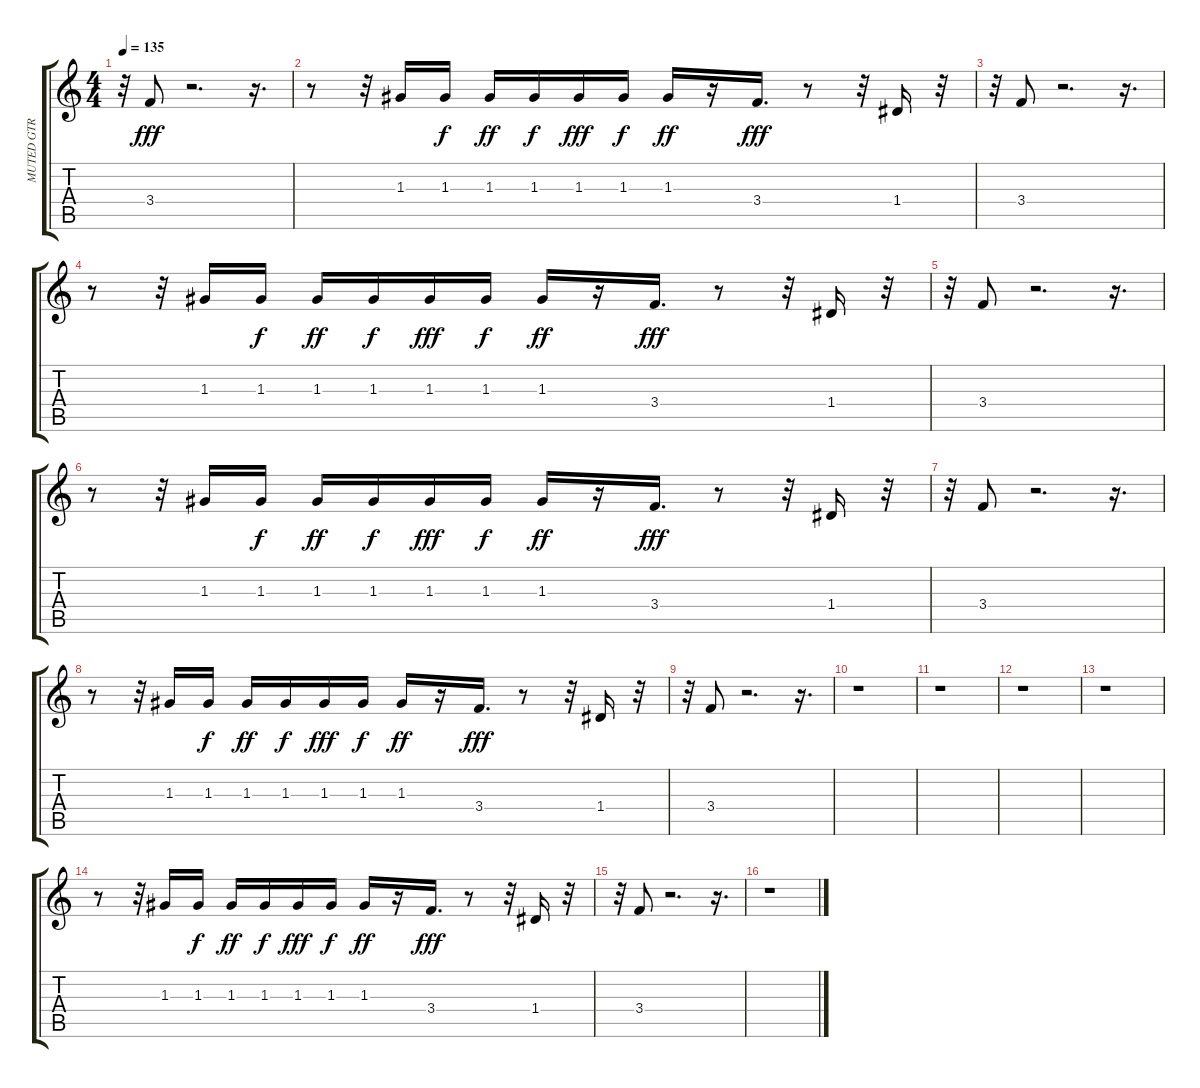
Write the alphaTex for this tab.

\track ("MUTED GTR" "MUTED GTR") {instrument electricguitarmuted}
\staff {score tabs}
\tuning (E4 B3 G3 D3 A2 E2) {hide}
\ts (4 4)
\tempo 135
\clef g2
\ks c
r.32{dy fff} 3.4.8 r.2{d} r.16{d} |
r.8 r.32 1.3.16 1.3.16{dy f} 1.3.16{dy ff} 1.3.16{dy f} 1.3.16{dy fff} 1.3.16{dy f} 1.3.16{dy ff} r.16 3.4.16{d dy fff} r.8 r.32 1.4.16 r.32 |
r.32 3.4.8 r.2{d} r.16{d} |
r.8 r.32 1.3.16 1.3.16{dy f} 1.3.16{dy ff} 1.3.16{dy f} 1.3.16{dy fff} 1.3.16{dy f} 1.3.16{dy ff} r.16 3.4.16{d dy fff} r.8 r.32 1.4.16 r.32 |
r.32 3.4.8 r.2{d} r.16{d} |
r.8 r.32 1.3.16 1.3.16{dy f} 1.3.16{dy ff} 1.3.16{dy f} 1.3.16{dy fff} 1.3.16{dy f} 1.3.16{dy ff} r.16 3.4.16{d dy fff} r.8 r.32 1.4.16 r.32 |
r.32 3.4.8 r.2{d} r.16{d} |
r.8 r.32 1.3.16 1.3.16{dy f} 1.3.16{dy ff} 1.3.16{dy f} 1.3.16{dy fff} 1.3.16{dy f} 1.3.16{dy ff} r.16 3.4.16{d dy fff} r.8 r.32 1.4.16 r.32 |
r.32 3.4.8 r.2{d} r.16{d} |
r.1 |
r.1 |
r.1 |
r.1 |
r.8 r.32 1.3.16 1.3.16{dy f} 1.3.16{dy ff} 1.3.16{dy f} 1.3.16{dy fff} 1.3.16{dy f} 1.3.16{dy ff} r.16 3.4.16{d dy fff} r.8 r.32 1.4.16 r.32 |
r.32 3.4.8 r.2{d} r.16{d} |
r.1
